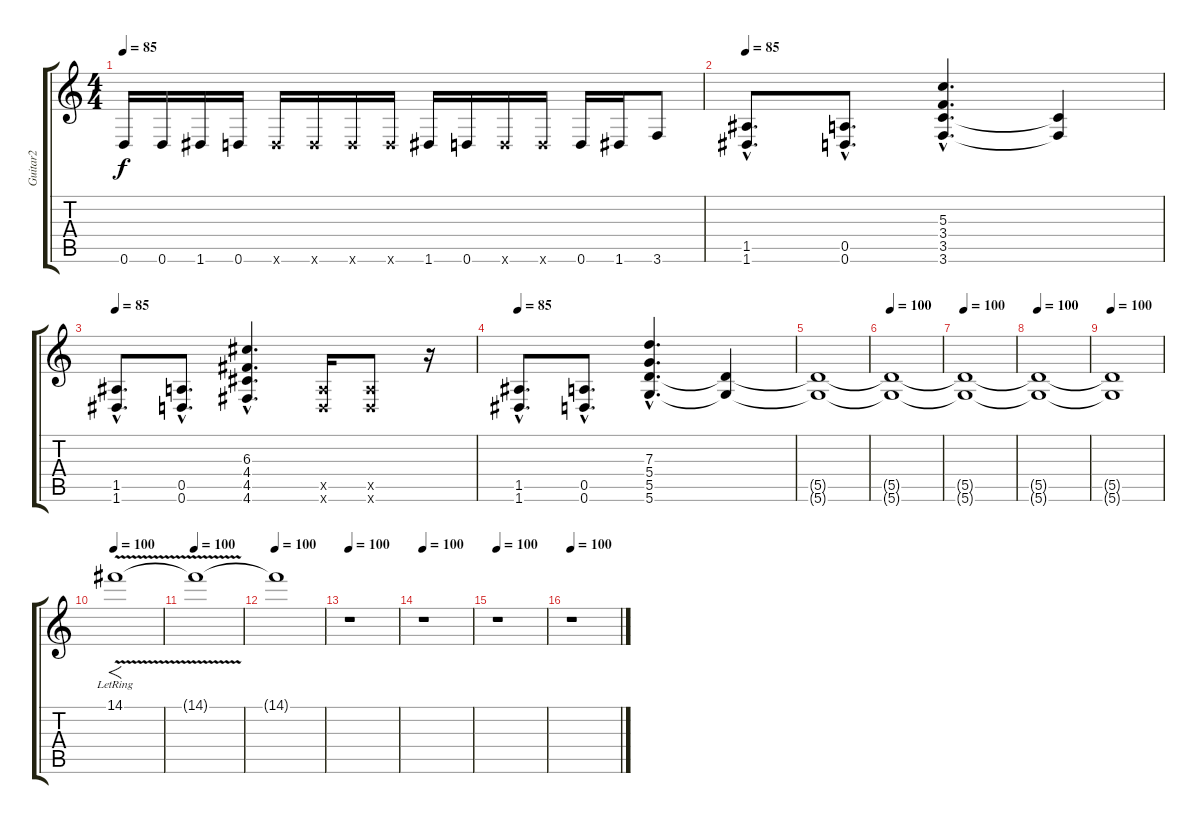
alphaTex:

\track ("Guitar2" "Guitar2") {instrument electricguitarclean}
\staff {score tabs}
\tuning (E4 B3 G3 D3 A2 D2) {hide}
\ts (4 4)
\tempo 85
\clef g2
\ks c
0.6.16{dy f} 0.6.16 1.6.16 0.6.16 0.6{x}.16 0.6{x}.16 0.6{x}.16 0.6{x}.16 1.6.16 0.6.16 0.6{x}.16 0.6{x}.16 0.6.16 1.6.16 3.6.8 |
\tempo 85
(1.5{hac} 1.6{hac}).8{d} (0.5{hac} 0.6{hac}).8{d} (5.3{hac} 3.4{hac} 3.5{hac} 3.6{hac}).4{d} (3.5{t} 3.6{t}).4 |
\tempo 85
(1.5{hac} 1.6{hac}).8{d volume 13} (0.5{hac} 0.6{hac}).8{d} (6.3{hac} 4.4{hac} 4.5{hac} 4.6{hac}).4{d} (0.5{x} 0.6{x}).16 (0.5{x} 0.6{x}).8 r.16 |
\tempo 85
(1.5{hac} 1.6{hac}).8{d} (0.5{hac} 0.6{hac}).8{d} (7.3{hac} 5.4{hac} 5.5{hac} 5.6{hac}).4{d} (5.5{t} 5.6{t}).4 |
(5.5{t} 5.6{t}).1 |
\tempo 100
(5.5{t} 5.6{t}).1 |
\tempo 100
(5.5{t} 5.6{t}).1 |
\tempo 100
(5.5{t} 5.6{t}).1 |
\tempo 100
(5.5{t} 5.6{t}).1 |
\tempo 100
14.1{v lr}.1{f} |
\tempo 100
14.1{t}.1 |
\tempo 100
14.1{t}.1 |
\tempo 100
r.1 |
\tempo 100
r.1 |
\tempo 100
r.1 |
\tempo 100
r.1
